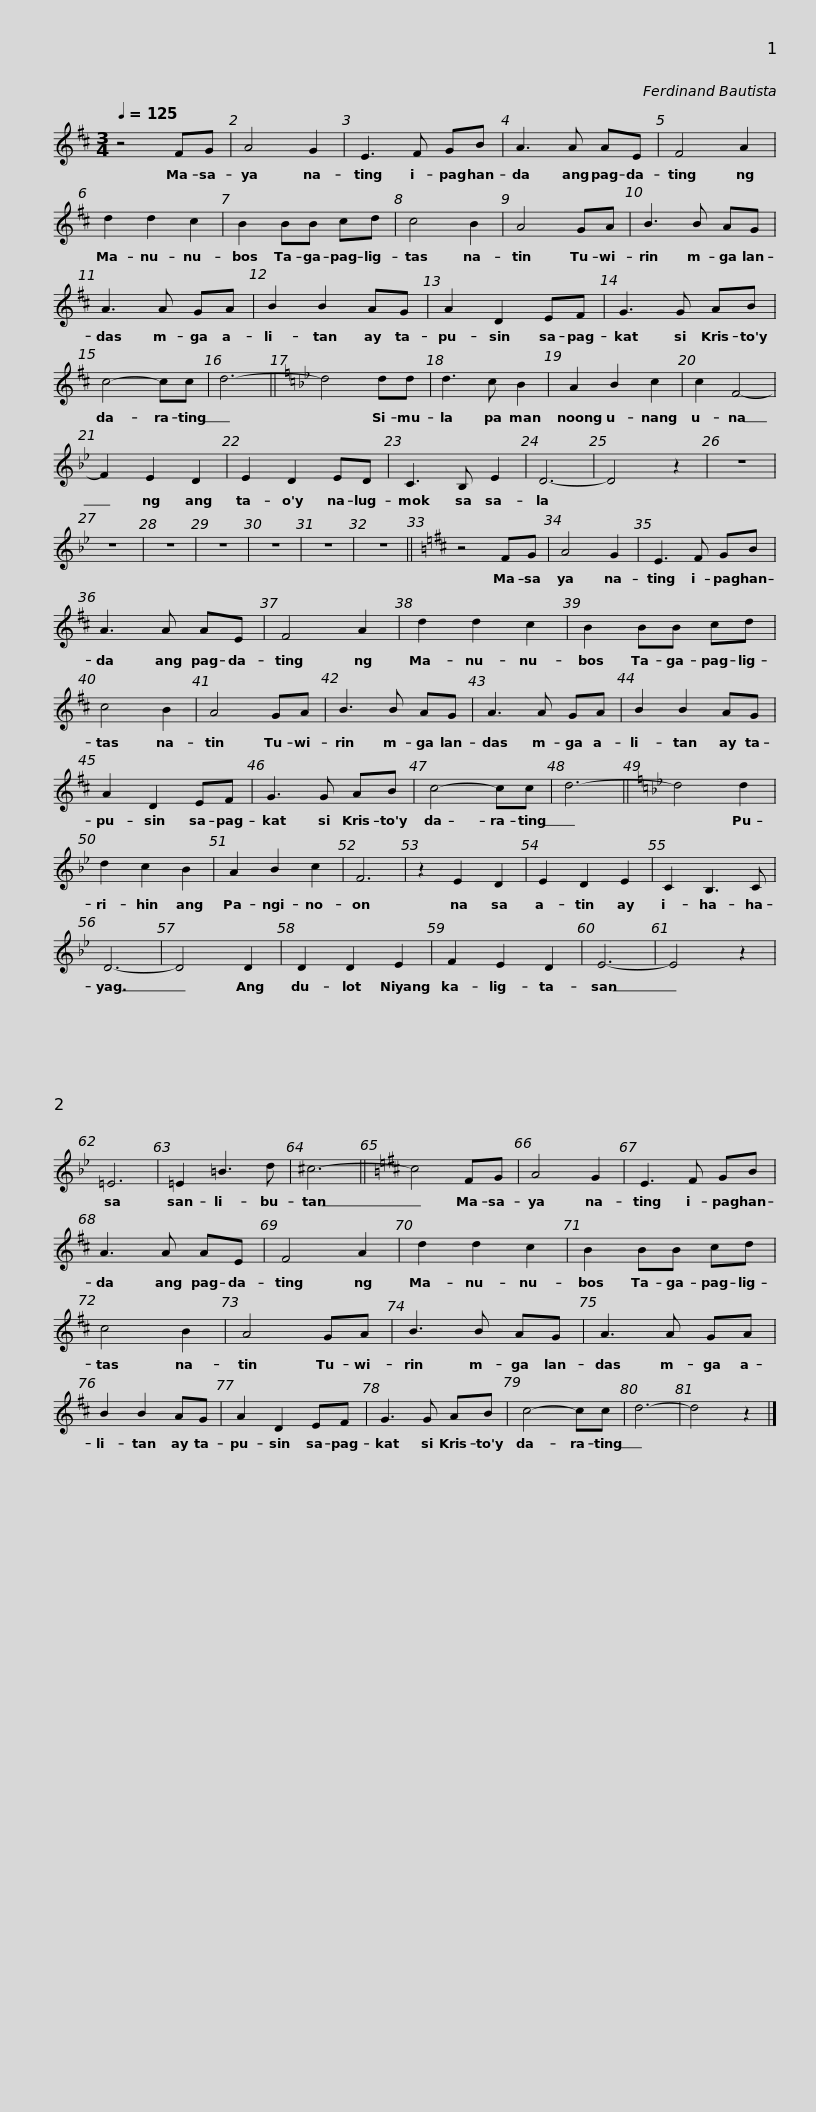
X:1
L:1/8
Q:1/4=125
M:3/4
I:linebreak $
K:D
V:1 treble
V:1
 z4 FG | A4 G2 | E3 F GB | A3 A AE | F4 A2 |$ %5
 d2 d2 c2 | B2 BB cd | c4 B2 | A4 GA | B3 B AG |$ %10
 A3 A GA | B2 B2 AG | A2 D2 EF | G3 G AB | c4- cc |$ %15
 d6- ||[K:Bb] d4 dd | d3 c B2 | A2 B2 c2 | c2 F4- |$ %20
 F2 E2 D2 | E2 D2 ED | C3 B, E2 | D6- | D4 z2 |$ %25
 z6 | z6 | z6 | z6 | z6 |$ %30
 z6 | z6 ||[K:D] z4 FG | A4 G2 | E3 F GB |$ %35
 A3 A AE | F4 A2 | d2 d2 c2 | B2 BB cd | c4 B2 |$ %40
 A4 GA | B3 B AG | A3 A GA | B2 B2 AG | A2 D2 EF |$ %45
 G3 G AB | c4- cc | d6- ||[K:Bb] d4 d2 | d2 c2 B2 |$ %50
 A2 B2 c2 | F6 | z2 E2 D2 | E2 D2 E2 | C2 B,3 C |$ %55
 D6- | D4 D2 | D2 D2 E2 | F2 E2 D2 | E6- |$ %60
 E4 z2 | =E6 | =E2 =B3 d | ^c6- ||[K:D] c4 FG |$ %65
 A4 G2 | E3 F GB | A3 A AE | F4 A2 | d2 d2 c2 |$ %70
 B2 BB cd | c4 B2 | A4 GA | B3 B AG | A3 A GA |$ %75
 B2 B2 AG | A2 D2 EF | G3 G AB | c4- cc | d6- | %80
 d4 z2 |] %81
